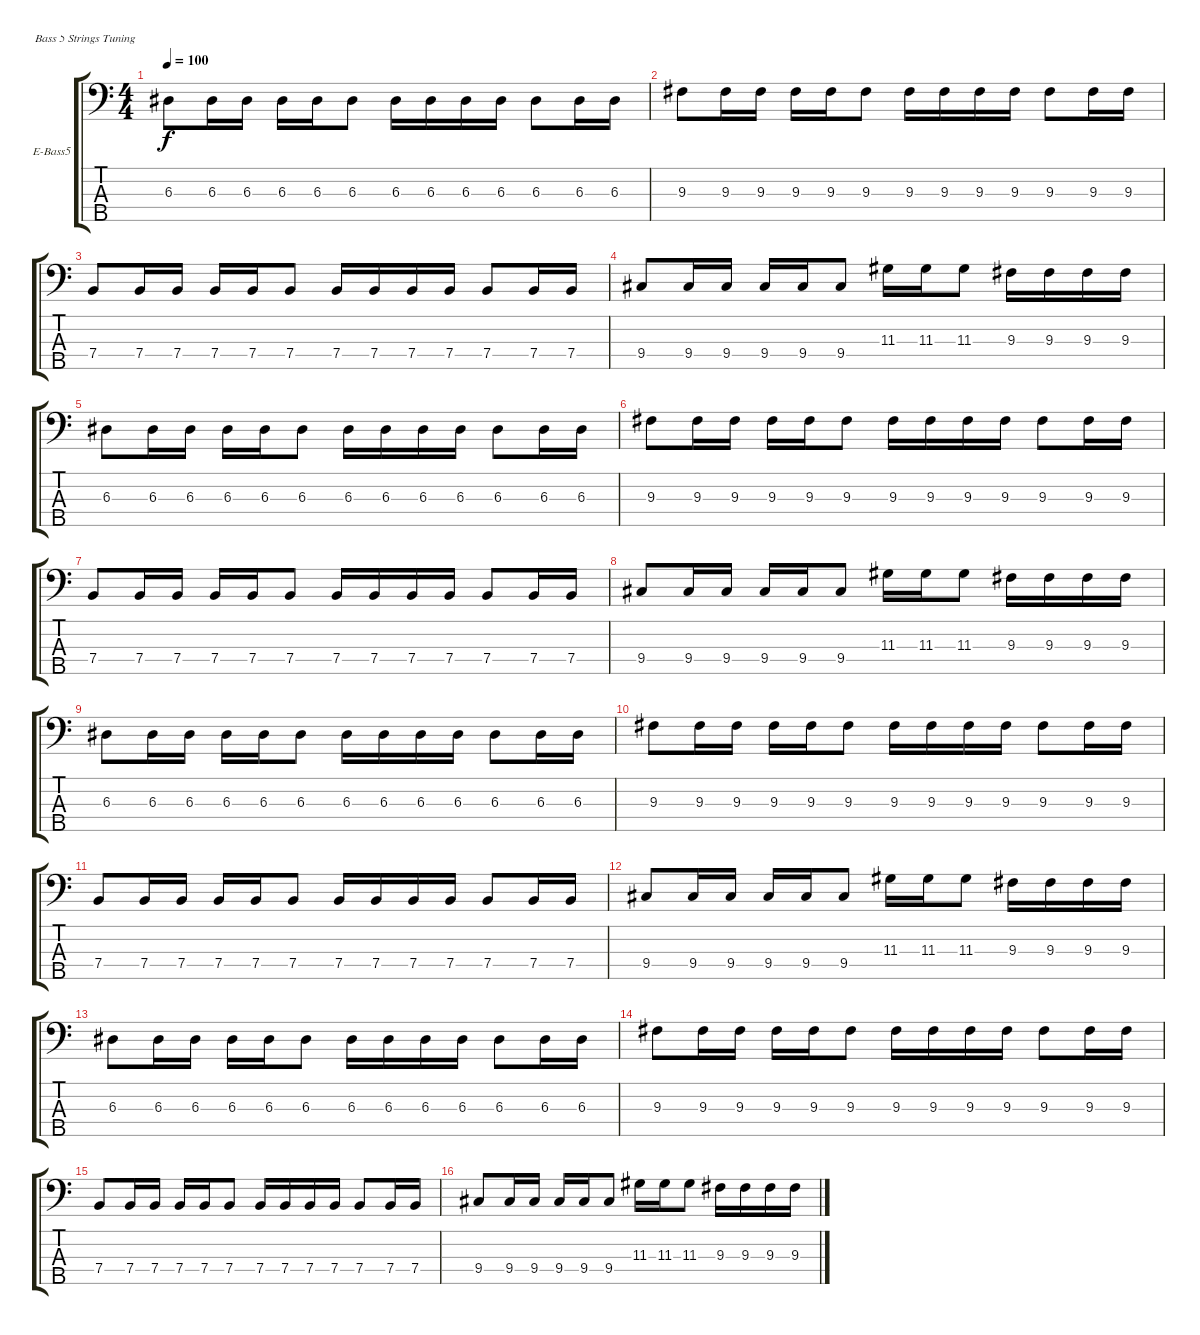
\bracketExtendMode groupsimilarinstruments
\firstSystemTrackNameOrientation horizontal
\otherSystemsTrackNameOrientation horizontal
\track ("Electric Bass" "E-Bass5") {instrument electricbassfinger}
\staff {score tabs}
\tuning (G2 D2 A1 E1 B0)
\ts (4 4)
\tempo 100
\clef f4
\scale
0.333333
\ks c
6.3.8{dy f} 6.3.16 6.3.16 6.3.16 6.3.16 6.3.8 6.3.16 6.3.16 6.3.16 6.3.16 6.3.8 6.3.16 6.3.16 |
\scale
0.333333 9.3.8 9.3.16 9.3.16 9.3.16 9.3.16 9.3.8 9.3.16 9.3.16 9.3.16 9.3.16 9.3.8 9.3.16 9.3.16 |
\scale
0.333333 7.4.8 7.4.16 7.4.16 7.4.16 7.4.16 7.4.8 7.4.16 7.4.16 7.4.16 7.4.16 7.4.8 7.4.16 7.4.16 |
\scale
0.333333 9.4.8 9.4.16 9.4.16 9.4.16 9.4.16 9.4.8 11.3.16 11.3.16 11.3.8 9.3.16 9.3.16 9.3.16 9.3.16 |
\scale
0.333333 6.3.8 6.3.16 6.3.16 6.3.16 6.3.16 6.3.8 6.3.16 6.3.16 6.3.16 6.3.16 6.3.8 6.3.16 6.3.16 |
\scale
0.333333 9.3.8 9.3.16 9.3.16 9.3.16 9.3.16 9.3.8 9.3.16 9.3.16 9.3.16 9.3.16 9.3.8 9.3.16 9.3.16 |
\scale
0.333333 7.4.8 7.4.16 7.4.16 7.4.16 7.4.16 7.4.8 7.4.16 7.4.16 7.4.16 7.4.16 7.4.8 7.4.16 7.4.16 |
\scale
0.333333 9.4.8 9.4.16 9.4.16 9.4.16 9.4.16 9.4.8 11.3.16 11.3.16 11.3.8 9.3.16 9.3.16 9.3.16 9.3.16 |
\scale
0.333333 6.3.8 6.3.16 6.3.16 6.3.16 6.3.16 6.3.8 6.3.16 6.3.16 6.3.16 6.3.16 6.3.8 6.3.16 6.3.16 |
\scale
0.333333 9.3.8 9.3.16 9.3.16 9.3.16 9.3.16 9.3.8 9.3.16 9.3.16 9.3.16 9.3.16 9.3.8 9.3.16 9.3.16 |
\scale
0.333333 7.4.8 7.4.16 7.4.16 7.4.16 7.4.16 7.4.8 7.4.16 7.4.16 7.4.16 7.4.16 7.4.8 7.4.16 7.4.16 |
\scale
0.333333 9.4.8 9.4.16 9.4.16 9.4.16 9.4.16 9.4.8 11.3.16 11.3.16 11.3.8 9.3.16 9.3.16 9.3.16 9.3.16 |
\scale
0.333333 6.3.8 6.3.16 6.3.16 6.3.16 6.3.16 6.3.8 6.3.16 6.3.16 6.3.16 6.3.16 6.3.8 6.3.16 6.3.16 |
9.3.8 9.3.16 9.3.16 9.3.16 9.3.16 9.3.8 9.3.16 9.3.16 9.3.16 9.3.16 9.3.8 9.3.16 9.3.16 |
7.4.8 7.4.16 7.4.16 7.4.16 7.4.16 7.4.8 7.4.16 7.4.16 7.4.16 7.4.16 7.4.8 7.4.16 7.4.16 |
9.4.8 9.4.16 9.4.16 9.4.16 9.4.16 9.4.8 11.3.16 11.3.16 11.3.8 9.3.16 9.3.16 9.3.16 9.3.16
